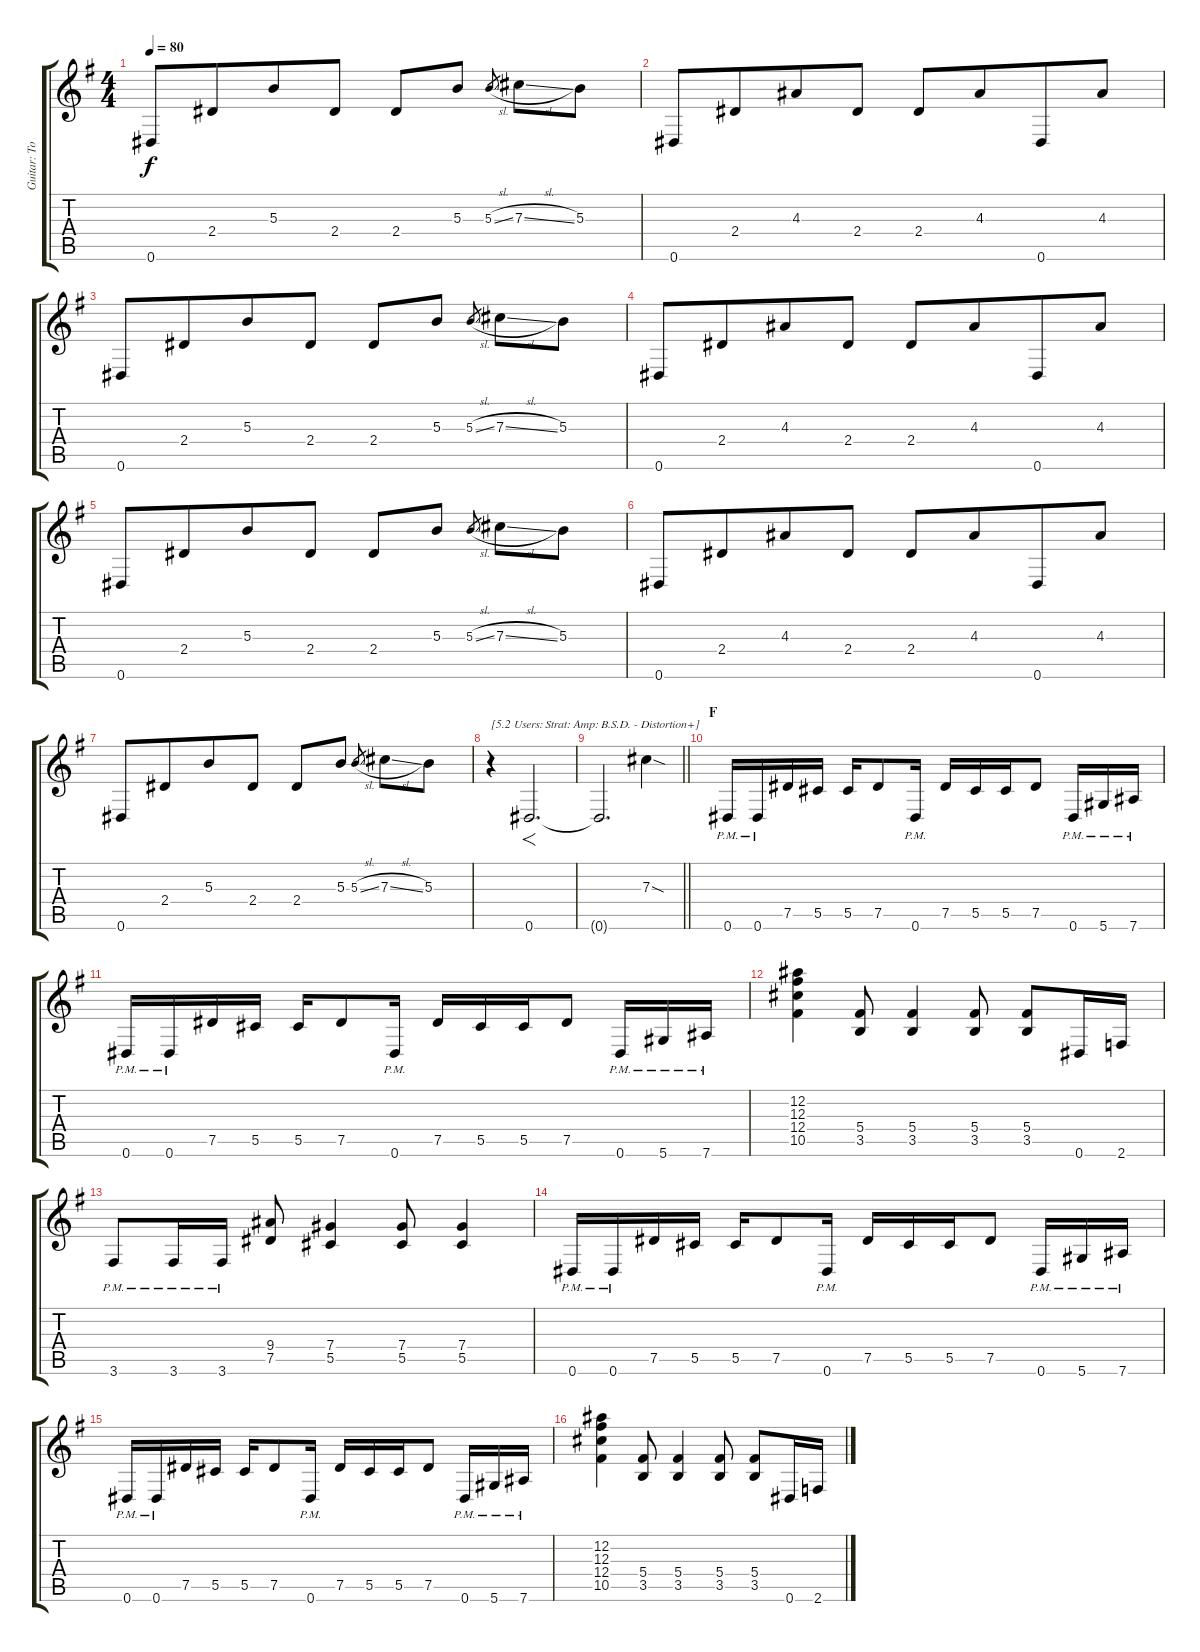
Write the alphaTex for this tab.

\track ("Guitar: Tony" "Guitar: To") {instrument distortionguitar}
\staff {score tabs}
\tuning (Eb4 Bb3 Gb3 Db3 Ab2 Eb2) {hide}
\ts (4 4)
\tempo 80
\clef g2
\ks g
0.6.8{dy f} 2.4.8{beam merge} 5.3.8 2.4.8 2.4.8 5.3.8 5.3{sl}.8{gr beam merge} 7.3{sl}.8 5.3.8 |
0.6.8 2.4.8{beam merge} 4.3.8 2.4.8 2.4.8 4.3.8{beam merge} 0.6.8 4.3.8 |
0.6.8 2.4.8{beam merge} 5.3.8 2.4.8 2.4.8 5.3.8 5.3{sl}.8{gr beam merge} 7.3{sl}.8 5.3.8 |
0.6.8 2.4.8{beam merge} 4.3.8 2.4.8 2.4.8 4.3.8{beam merge} 0.6.8 4.3.8 |
0.6.8 2.4.8{beam merge} 5.3.8 2.4.8 2.4.8 5.3.8 5.3{sl}.8{gr beam merge} 7.3{sl}.8 5.3.8 |
0.6.8 2.4.8{beam merge} 4.3.8 2.4.8 2.4.8 4.3.8{beam merge} 0.6.8 4.3.8 |
0.6.8 2.4.8{beam merge} 5.3.8 2.4.8 2.4.8 5.3.8 5.3{sl}.8{gr beam merge} 7.3{sl}.8 5.3.8 |
r.4{txt "[5.2 Users: Strat: Amp: B.S.D. - Distortion+]" instrument distortionguitar} 0.6.2{f d} |
\barLineRight lightlight
0.6{t}.2{d} 7.3{sod}.4 |
\section ("" "F")
0.6{pm}.16 0.6{pm}.16 7.5.16 5.5.16 5.5.16 7.5.8 0.6{pm}.16 7.5.16 5.5.16 5.5.16 7.5.8 0.6{pm}.16 5.6{pm}.16 7.6{pm}.16 |
0.6{pm}.16 0.6{pm}.16 7.5.16 5.5.16 5.5.16 7.5.8 0.6{pm}.16 7.5.16 5.5.16 5.5.16 7.5.8 0.6{pm}.16 5.6{pm}.16 7.6{pm}.16 |
(12.2 12.3 12.4 10.5).4 (5.4 3.5).8 (5.4 3.5).4 (5.4 3.5).8 (5.4 3.5).8 0.6.16 2.6.16 |
3.6{pm}.8 3.6{pm}.16 3.6{pm}.16 (9.4 7.5).8 (7.4 5.5).4 (7.4 5.5).8 (7.4 5.5).4 |
0.6{pm}.16 0.6{pm}.16 7.5.16 5.5.16 5.5.16 7.5.8 0.6{pm}.16 7.5.16 5.5.16 5.5.16 7.5.8 0.6{pm}.16 5.6{pm}.16 7.6{pm}.16 |
0.6{pm}.16 0.6{pm}.16 7.5.16 5.5.16 5.5.16 7.5.8 0.6{pm}.16 7.5.16 5.5.16 5.5.16 7.5.8 0.6{pm}.16 5.6{pm}.16 7.6{pm}.16 |
(12.2 12.3 12.4 10.5).4 (5.4 3.5).8 (5.4 3.5).4 (5.4 3.5).8 (5.4 3.5).8 0.6.16 2.6.16
